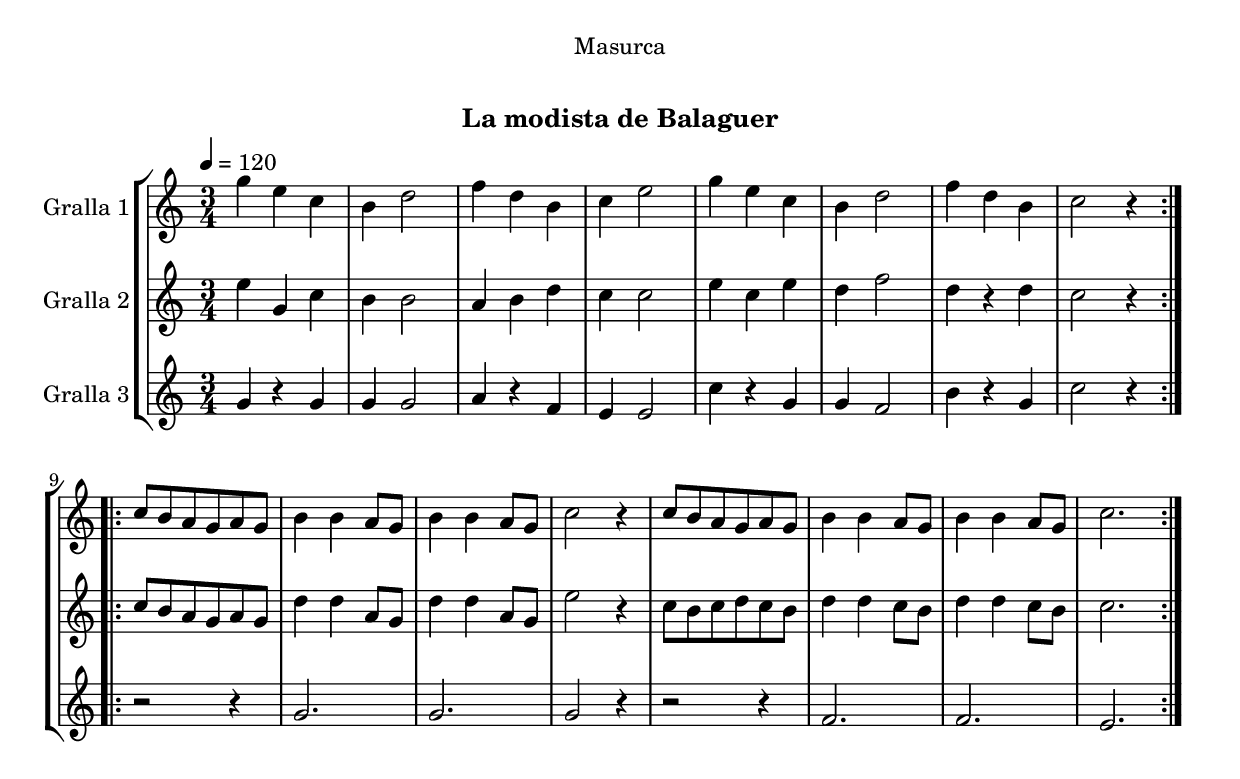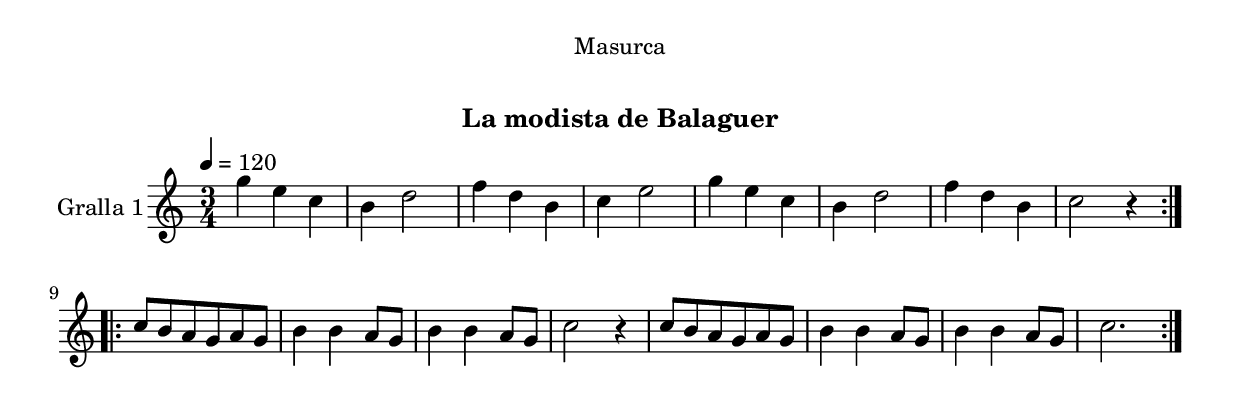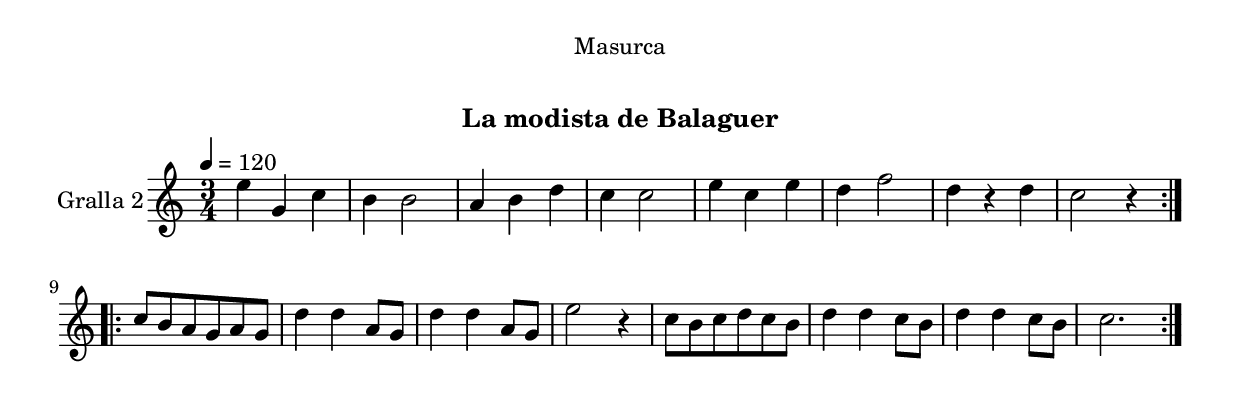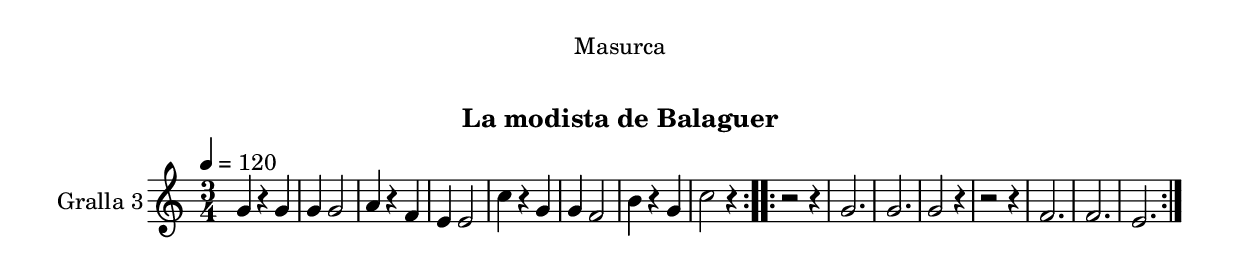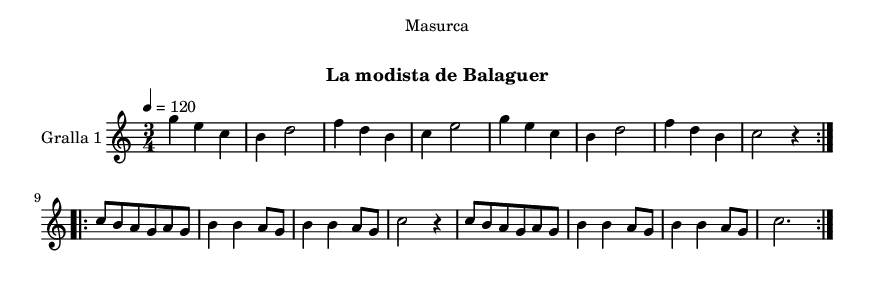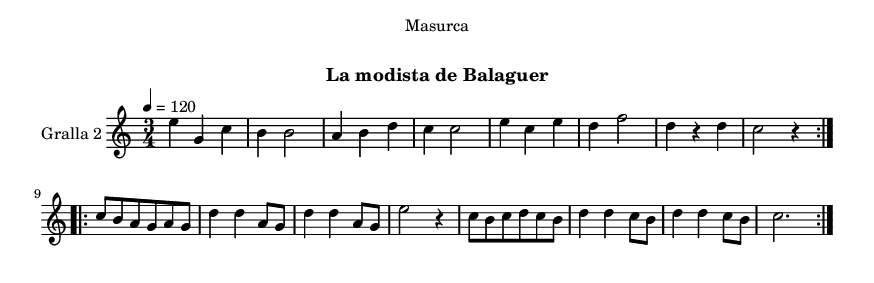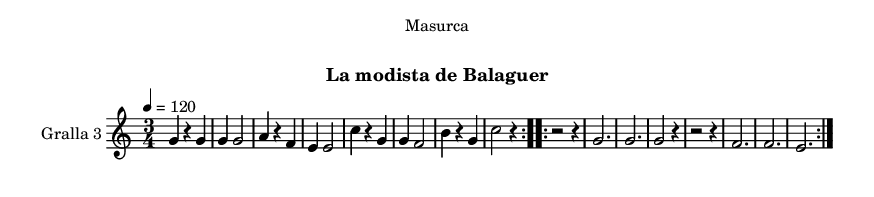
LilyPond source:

\version "2.16.0"

\header {
  dedication="Masurca"
  title="   "
  subtitle="La modista de Balaguer"
  subsubtitle=""
  poet=""
  meter=""
  piece=""
  composer=""
  arranger=""
  opus=""
  instrument=""
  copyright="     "
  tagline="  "
}

liniaroAa =
\relative g''
{
  \tempo 4=120
  \clef treble
  \key c \major
  \time 3/4
  \repeat volta 2 { g4 e c  |
  b4 d2  |
  f4 d b  |
  c4 e2  |
  %05
  g4 e c  |
  b4 d2  |
  f4 d b  |
  c2 r4  | }
  \repeat volta 2 { c8 b a g a g  |
  %10
  b4 b a8 g  |
  b4 b a8 g  |
  c2 r4  |
  c8 b a g a g  |
  b4 b a8 g  |
  %15
  b4 b a8 g  |
  c2.  | }
}

liniaroAb =
\relative e''
{
  \tempo 4=120
  \clef treble
  \key c \major
  \time 3/4
  \repeat volta 2 { e4 g, c  |
  b4 b2  |
  a4 b d  |
  c4 c2  |
  %05
  e4 c e  |
  d4 f2  |
  d4 r d  |
  c2 r4  | }
  \repeat volta 2 { c8 b a g a g  |
  %10
  d'4 d a8 g  |
  d'4 d a8 g  |
  e'2 r4  |
  c8 b c d c b  |
  d4 d c8 b  |
  %15
  d4 d c8 b  |
  c2.  | }
}

liniaroAc =
\relative g'
{
  \tempo 4=120
  \clef treble
  \key c \major
  \time 3/4
  \repeat volta 2 { g4 r g  |
  g4 g2  |
  a4 r f  |
  e4 e2  |
  %05
  c'4 r g  |
  g4 f2  |
  b4 r g  |
  c2 r4  | }
  \repeat volta 2 { r2 r4  |
  %10
  g2.  |
  g2.  |
  g2 r4  |
  r2 r4  |
  f2.  |
  %15
  f2.  |
  e2.  | }
}

\book {

\paper {
  print-page-number = false
}

\bookpart {
  \score {
    \new StaffGroup {
      \override Score.RehearsalMark #'self-alignment-X = #LEFT
      <<
        \new Staff \with {instrumentName = #"Gralla 1" } \liniaroAa
        \new Staff \with {instrumentName = #"Gralla 2" } \liniaroAb
        \new Staff \with {instrumentName = #"Gralla 3" } \liniaroAc
      >>
    }
    \layout {}
  }\score { \unfoldRepeats
    \new StaffGroup {
      \override Score.RehearsalMark #'self-alignment-X = #LEFT
      <<
        \new Staff \with {instrumentName = #"Gralla 1" } \liniaroAa
        \new Staff \with {instrumentName = #"Gralla 2" } \liniaroAb
        \new Staff \with {instrumentName = #"Gralla 3" } \liniaroAc
      >>
    }
    \midi {}
  }
}

\bookpart {
  \header {}
  \score {
    \new StaffGroup {
      \override Score.RehearsalMark #'self-alignment-X = #LEFT
      <<
        \new Staff \with {instrumentName = #"Gralla 1" } \liniaroAa
      >>
    }
    \layout {}
  }\score { \unfoldRepeats
    \new StaffGroup {
      \override Score.RehearsalMark #'self-alignment-X = #LEFT
      <<
        \new Staff \with {instrumentName = #"Gralla 1" } \liniaroAa
      >>
    }
    \midi {}
  }
}

\bookpart {
  \header {}
  \score {
    \new StaffGroup {
      \override Score.RehearsalMark #'self-alignment-X = #LEFT
      <<
        \new Staff \with {instrumentName = #"Gralla 2" } \liniaroAb
      >>
    }
    \layout {}
  }\score { \unfoldRepeats
    \new StaffGroup {
      \override Score.RehearsalMark #'self-alignment-X = #LEFT
      <<
        \new Staff \with {instrumentName = #"Gralla 2" } \liniaroAb
      >>
    }
    \midi {}
  }
}

\bookpart {
  \header {}
  \score {
    \new StaffGroup {
      \override Score.RehearsalMark #'self-alignment-X = #LEFT
      <<
        \new Staff \with {instrumentName = #"Gralla 3" } \liniaroAc
      >>
    }
    \layout {}
  }\score { \unfoldRepeats
    \new StaffGroup {
      \override Score.RehearsalMark #'self-alignment-X = #LEFT
      <<
        \new Staff \with {instrumentName = #"Gralla 3" } \liniaroAc
      >>
    }
    \midi {}
  }
}

}

\book {

\paper {
  print-page-number = false
  #(set-paper-size "a6landscape")
  #(layout-set-staff-size 14)
}

\bookpart {
  \header {}
  \score {
    \new StaffGroup {
      \override Score.RehearsalMark #'self-alignment-X = #LEFT
      <<
        \new Staff \with {instrumentName = #"Gralla 1" } \liniaroAa
      >>
    }
    \layout {}
  }
}

\bookpart {
  \header {}
  \score {
    \new StaffGroup {
      \override Score.RehearsalMark #'self-alignment-X = #LEFT
      <<
        \new Staff \with {instrumentName = #"Gralla 2" } \liniaroAb
      >>
    }
    \layout {}
  }
}

\bookpart {
  \header {}
  \score {
    \new StaffGroup {
      \override Score.RehearsalMark #'self-alignment-X = #LEFT
      <<
        \new Staff \with {instrumentName = #"Gralla 3" } \liniaroAc
      >>
    }
    \layout {}
  }
}

}

